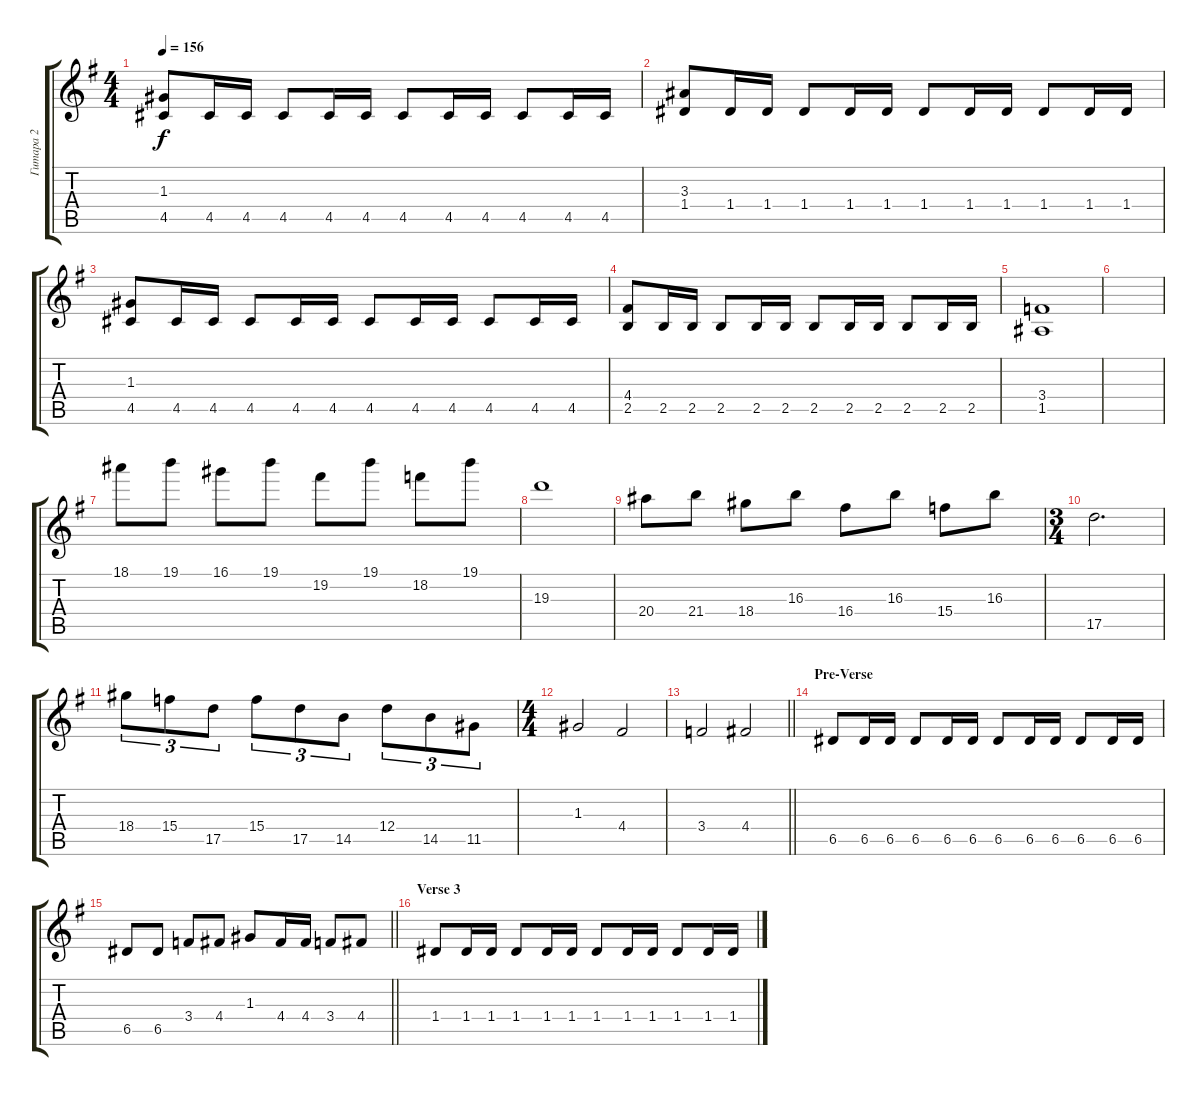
\track ("Гитара 2" "Гитара 2") {instrument distortionguitar}
\staff {score tabs}
\tuning (E4 B3 G3 D3 A2 E2) {hide}
\ts (4 4)
\tempo 156
\clef g2
\ks eminor
(1.3 4.5).8{dy f} 4.5.16 4.5.16 4.5.8 4.5.16 4.5.16 4.5.8 4.5.16 4.5.16 4.5.8 4.5.16 4.5.16 |
(3.3 1.4).8 1.4.16 1.4.16 1.4.8 1.4.16 1.4.16 1.4.8 1.4.16 1.4.16 1.4.8 1.4.16 1.4.16 |
(1.3 4.5).8 4.5.16 4.5.16 4.5.8 4.5.16 4.5.16 4.5.8 4.5.16 4.5.16 4.5.8 4.5.16 4.5.16 |
(4.4 2.5).8 2.5.16 2.5.16 2.5.8 2.5.16 2.5.16 2.5.8 2.5.16 2.5.16 2.5.8 2.5.16 2.5.16 |
(3.4 1.5).1 |
|
18.1.8 19.1.8 16.1.8 19.1.8 19.2.8 19.1.8 18.2.8 19.1.8 |
19.3.1 |
20.4.8 21.4.8 18.4.8 16.3.8 16.4.8 16.3.8 15.4.8 16.3.8 |
\ts (3 4)
17.5.2{d} |
18.4.8{tu (3 2)} 15.4.8{tu (3 2)} 17.5.8{tu (3 2)} 15.4.8{tu (3 2)} 17.5.8{tu (3 2)} 14.5.8{tu (3 2)} 12.4.8{tu (3 2)} 14.5.8{tu (3 2)} 11.5.8{tu (3 2)} |
\ts (4 4)
1.3.2 4.4.2 |
\barLineRight lightlight
3.4.2 4.4.2 |
\section ("" "Pre-Verse")
6.5.8{volume 13} 6.5.16 6.5.16 6.5.8 6.5.16 6.5.16 6.5.8 6.5.16 6.5.16 6.5.8 6.5.16 6.5.16 |
\barLineRight lightlight
6.5.8 6.5.8 3.4.8 4.4.8 1.3.8 4.4.16 4.4.16 3.4.8 4.4.8 |
\section ("" "Verse 3")
1.4.8 1.4.16 1.4.16 1.4.8 1.4.16 1.4.16 1.4.8 1.4.16 1.4.16 1.4.8 1.4.16 1.4.16
